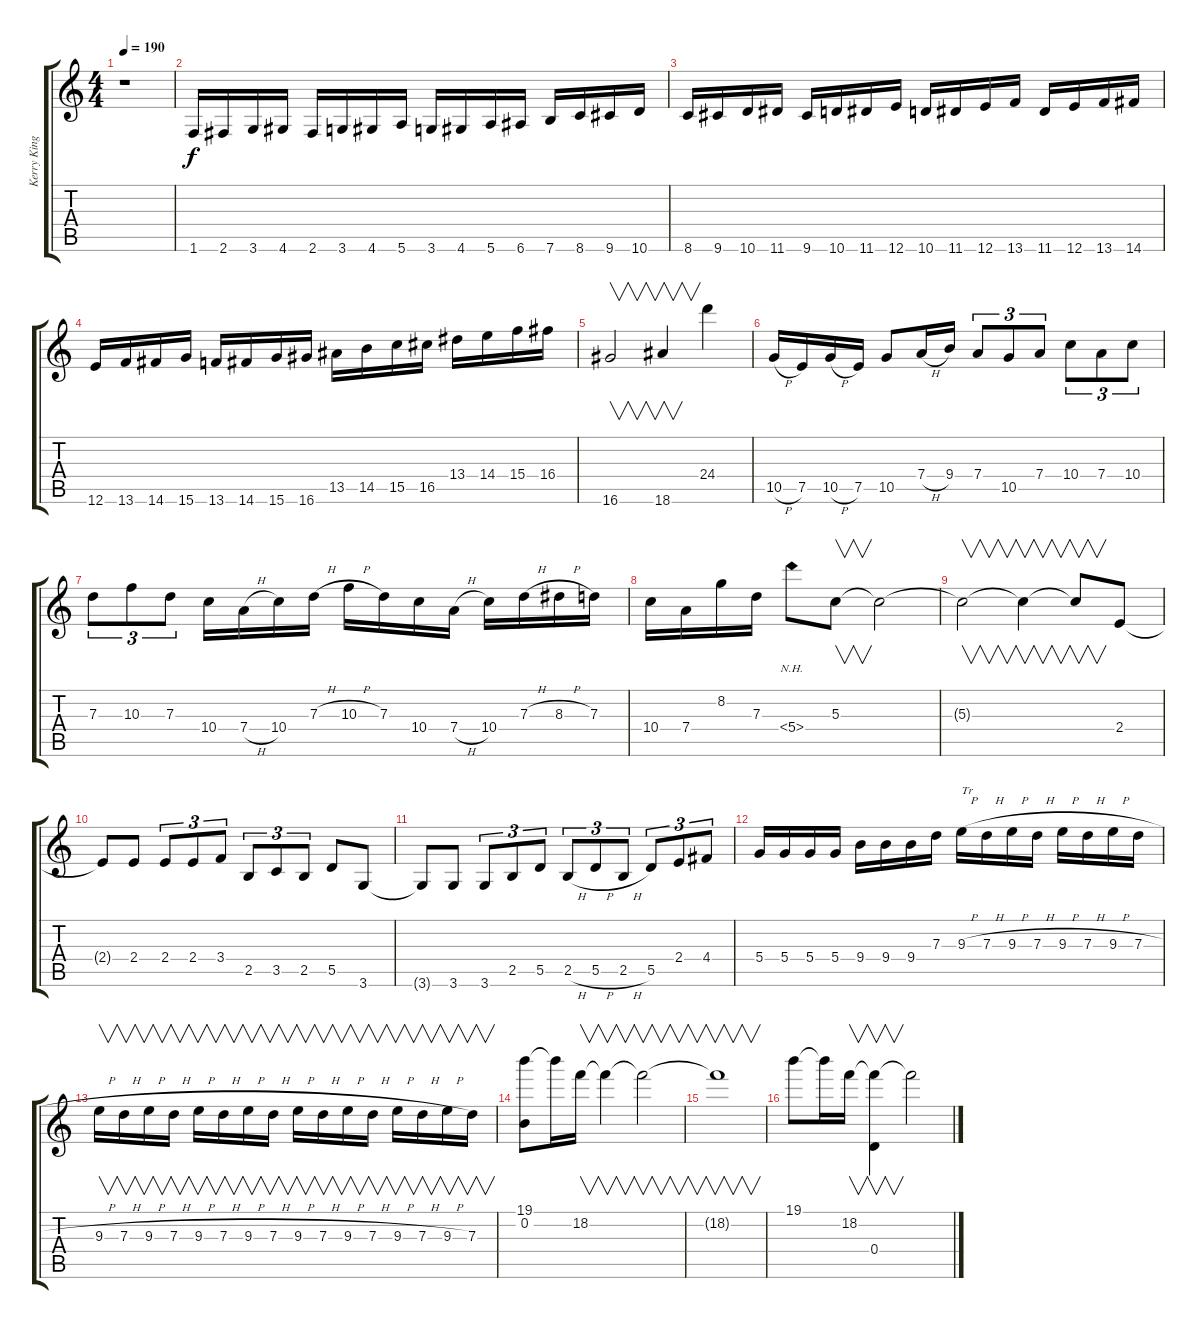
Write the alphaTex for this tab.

\track ("Kerry King" "Kerry King") {instrument distortionguitar}
\staff {score tabs}
\tuning (E4 B3 G3 D3 A2 E2) {hide}
\ts (4 4)
\tempo 190
\clef g2
\ks c
r.1{dy f} |
1.6.16 2.6.16 3.6.16 4.6.16 2.6.16 3.6.16 4.6.16 5.6.16 3.6.16 4.6.16 5.6.16 6.6.16 7.6.16 8.6.16 9.6.16 10.6.16 |
8.6.16 9.6.16 10.6.16 11.6.16 9.6.16 10.6.16 11.6.16 12.6.16 10.6.16 11.6.16 12.6.16 13.6.16 11.6.16 12.6.16 13.6.16 14.6.16 |
12.6.16 13.6.16 14.6.16 15.6.16 13.6.16 14.6.16 15.6.16 16.6.16 13.5.16 14.5.16 15.5.16 16.5.16 13.4.16 14.4.16 15.4.16 16.4.16 |
16.6.2{v} 18.6.4{v} 24.4.4 |
10.5{h}.16 7.5.16 10.5{h}.16 7.5.16 10.5.8 7.4{h}.16 9.4.16 7.4.8{tu (3 2)} 10.5.8{tu (3 2)} 7.4.8{tu (3 2)} 10.4.8{tu (3 2)} 7.4.8{tu (3 2)} 10.4.8{tu (3 2)} |
7.3.8{tu (3 2)} 10.3.8{tu (3 2)} 7.3.8{tu (3 2)} 10.4.16 7.4{h}.16 10.4.16 7.3{h}.16 10.3{h}.16 7.3.16 10.4.16 7.4{h}.16 10.4.16 7.3{h}.16 8.3{h}.16 7.3.16 |
10.4.16 7.4.16 8.2.16 7.3.16 5.4{nh}.8{instrument guitarharmonics} 5.3.8{v} 5.3{t}.2 |
5.3{t}.2{v} 5.3{t}.4{v} 5.3{t}.8{v} 2.4.8{instrument distortionguitar} |
2.4{t}.8 2.4.8 2.4.8{tu (3 2)} 2.4.8{tu (3 2)} 3.4.8{tu (3 2)} 2.5.8{tu (3 2)} 3.5.8{tu (3 2)} 2.5.8{tu (3 2)} 5.5.8 3.6.8 |
3.6{t}.8 3.6.8 3.6.8{tu (3 2)} 2.5.8{tu (3 2)} 5.5.8{tu (3 2)} 2.5{h}.8{tu (3 2)} 5.5{h}.8{tu (3 2)} 2.5{h}.8{tu (3 2)} 5.5.8{tu (3 2)} 2.4.8{tu (3 2)} 4.4.8{tu (3 2)} |
5.4.16 5.4.16 5.4.16 5.4.16 9.4.16 9.4.16 9.4.16 7.3.16 9.3{h}.16{txt "Tr"} 7.3{h}.16 9.3{h}.16 7.3{h}.16 9.3{h}.16 7.3{h}.16 9.3{h}.16 7.3{h}.16 |
9.3{h}.16{v} 7.3{h}.16{v} 9.3{h}.16{v} 7.3{h}.16{v} 9.3{h}.16{v} 7.3{h}.16{v} 9.3{h}.16{v} 7.3{h}.16{v} 9.3{h}.16{v} 7.3{h}.16{v} 9.3{h}.16{v} 7.3{h}.16{v} 9.3{h}.16{v} 7.3{h}.16{v} 9.3{h}.16{v} 7.3.16{v} |
(19.1 0.2).8 19.1{t}.16 18.2.16{v} 18.2{t}.4{v} 18.2{t}.2{v} |
18.2{t}.1{v} |
19.1.8 19.1{t}.16 18.2.16{v} (18.2{t} 0.4).4{v} 18.2{t}.2
